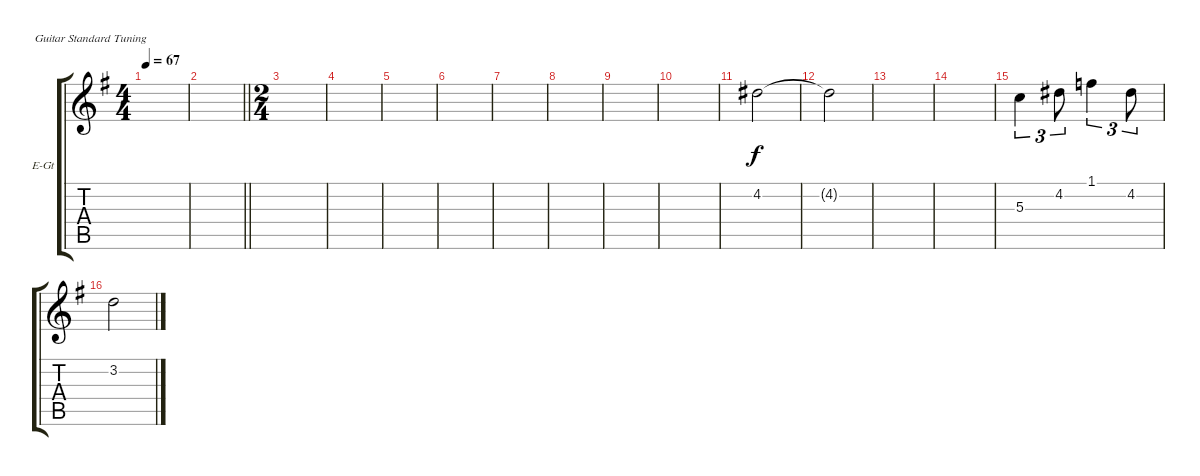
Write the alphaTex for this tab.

\bracketExtendMode groupsimilarinstruments
\firstSystemTrackNameOrientation horizontal
\otherSystemsTrackNameOrientation horizontal
\track ("back vocal 1 (Artur Potemkin)" "E-Gt") {instrument electricguitarclean}
\staff {score tabs}
\tuning (E4 B3 G3 D3 A2 E2)
\ts (4 4)
\tempo 67
\clef g2
\scale
0.333333
\ks eminor
|
\beaming (8 2 2 2 2)
\scale
0.333333
\barLineRight lightlight
|
\ts (2 4)
\beaming (8 2 2 2 2)
\scale
0.513944 |
\scale
0.243028 |
\scale
0.243028 |
\scale
0.333333 |
\scale
0.333333 |
\scale
0.333333 |
\scale
0.333333 |
\scale
0.333333 |
\scale
0.333333 4.2.2 |
\scale
0.333333 4.2{t}.2 |
\scale
0.333333 |
\scale
0.333333 |
\scale
0.333333 5.3.4{tu (3 2)} 4.2.8{tu (3 2)} 1.1.4{tu (3 2)} 4.2.8{tu (3 2)} |
\scale
0.333333 3.2.2
